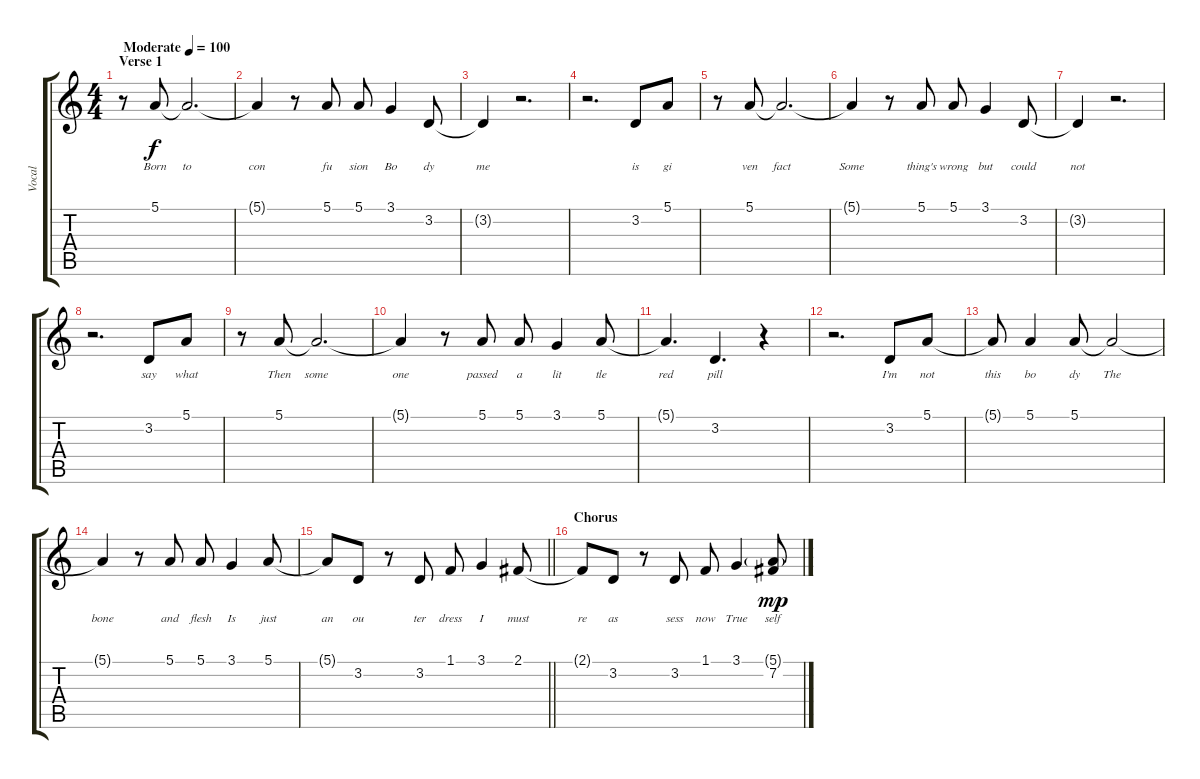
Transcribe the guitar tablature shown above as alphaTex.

\track ("Vocal" "Vocal") {instrument acousticgrandpiano}
\staff {score tabs}
\tuning (E4 B3 G3 D3 A2 E2) {hide}
\ts (4 4)
\section ("" "Verse 1")
\tempo (100 "Moderate")
\clef g2
\ks c
r.8{dy f instrument acousticgrandpiano} 5.1.8{lyrics (0 "Born") lyrics (1 "") lyrics (2 "") lyrics (3 "") lyrics (4 "")} 5.1{t}.2{d lyrics (0 "to") lyrics (1 "") lyrics (2 "") lyrics (3 "") lyrics (4 "")} |
5.1{t}.4{lyrics (0 "con") lyrics (1 "") lyrics (2 "") lyrics (3 "") lyrics (4 "")} r.8 5.1.8{lyrics (0 "fu") lyrics (1 "") lyrics (2 "") lyrics (3 "") lyrics (4 "")} 5.1.8{lyrics (0 "sion") lyrics (1 "") lyrics (2 "") lyrics (3 "") lyrics (4 "")} 3.1.4{lyrics (0 "Bo") lyrics (1 "") lyrics (2 "") lyrics (3 "") lyrics (4 "")} 3.2.8{lyrics (0 "dy") lyrics (1 "") lyrics (2 "") lyrics (3 "") lyrics (4 "")} |
3.2{t}.4{lyrics (0 "me") lyrics (1 "") lyrics (2 "") lyrics (3 "") lyrics (4 "")} r.2{d} |
r.2{d} 3.2.8{lyrics (0 "is") lyrics (1 "") lyrics (2 "") lyrics (3 "") lyrics (4 "")} 5.1.8{lyrics (0 "gi") lyrics (1 "") lyrics (2 "") lyrics (3 "") lyrics (4 "")} |
r.8 5.1.8{lyrics (0 "ven") lyrics (1 "") lyrics (2 "") lyrics (3 "") lyrics (4 "")} 5.1{t}.2{d lyrics (0 "fact") lyrics (1 "") lyrics (2 "") lyrics (3 "") lyrics (4 "")} |
5.1{t}.4{lyrics (0 "Some") lyrics (1 "") lyrics (2 "") lyrics (3 "") lyrics (4 "")} r.8 5.1.8{lyrics (0 "thing's") lyrics (1 "") lyrics (2 "") lyrics (3 "") lyrics (4 "")} 5.1.8{lyrics (0 "wrong") lyrics (1 "") lyrics (2 "") lyrics (3 "") lyrics (4 "")} 3.1.4{lyrics (0 "but") lyrics (1 "") lyrics (2 "") lyrics (3 "") lyrics (4 "")} 3.2.8{lyrics (0 "could") lyrics (1 "") lyrics (2 "") lyrics (3 "") lyrics (4 "")} |
3.2{t}.4{lyrics (0 "not") lyrics (1 "") lyrics (2 "") lyrics (3 "") lyrics (4 "")} r.2{d} |
r.2{d} 3.2.8{lyrics (0 "say") lyrics (1 "") lyrics (2 "") lyrics (3 "") lyrics (4 "")} 5.1.8{lyrics (0 "what") lyrics (1 "") lyrics (2 "") lyrics (3 "") lyrics (4 "")} |
r.8 5.1.8{lyrics (0 "Then") lyrics (1 "") lyrics (2 "") lyrics (3 "") lyrics (4 "")} 5.1{t}.2{d lyrics (0 "some") lyrics (1 "") lyrics (2 "") lyrics (3 "") lyrics (4 "")} |
5.1{t}.4{lyrics (0 "one") lyrics (1 "") lyrics (2 "") lyrics (3 "") lyrics (4 "")} r.8 5.1.8{lyrics (0 "passed") lyrics (1 "") lyrics (2 "") lyrics (3 "") lyrics (4 "")} 5.1.8{lyrics (0 "a") lyrics (1 "") lyrics (2 "") lyrics (3 "") lyrics (4 "")} 3.1.4{lyrics (0 "lit") lyrics (1 "") lyrics (2 "") lyrics (3 "") lyrics (4 "")} 5.1.8{lyrics (0 "tle") lyrics (1 "") lyrics (2 "") lyrics (3 "") lyrics (4 "")} |
5.1{t}.4{d lyrics (0 "red") lyrics (1 "") lyrics (2 "") lyrics (3 "") lyrics (4 "")} 3.2.4{d lyrics (0 "pill") lyrics (1 "") lyrics (2 "") lyrics (3 "") lyrics (4 "")} r.4 |
r.2{d} 3.2.8{lyrics (0 "I'm") lyrics (1 "") lyrics (2 "") lyrics (3 "") lyrics (4 "")} 5.1.8{lyrics (0 "not") lyrics (1 "") lyrics (2 "") lyrics (3 "") lyrics (4 "")} |
5.1{t}.8{lyrics (0 "this") lyrics (1 "") lyrics (2 "") lyrics (3 "") lyrics (4 "")} 5.1.4{lyrics (0 "bo") lyrics (1 "") lyrics (2 "") lyrics (3 "") lyrics (4 "")} 5.1.8{lyrics (0 "dy") lyrics (1 "") lyrics (2 "") lyrics (3 "") lyrics (4 "")} 5.1{t}.2{lyrics (0 "The") lyrics (1 "") lyrics (2 "") lyrics (3 "") lyrics (4 "")} |
5.1{t}.4{lyrics (0 "bone") lyrics (1 "") lyrics (2 "") lyrics (3 "") lyrics (4 "")} r.8 5.1.8{lyrics (0 "and") lyrics (1 "") lyrics (2 "") lyrics (3 "") lyrics (4 "")} 5.1.8{lyrics (0 "flesh") lyrics (1 "") lyrics (2 "") lyrics (3 "") lyrics (4 "")} 3.1.4{lyrics (0 "Is") lyrics (1 "") lyrics (2 "") lyrics (3 "") lyrics (4 "")} 5.1.8{lyrics (0 "just") lyrics (1 "") lyrics (2 "") lyrics (3 "") lyrics (4 "")} |
\barLineRight lightlight
5.1{t}.8{lyrics (0 "an") lyrics (1 "") lyrics (2 "") lyrics (3 "") lyrics (4 "")} 3.2.8{lyrics (0 "ou") lyrics (1 "") lyrics (2 "") lyrics (3 "") lyrics (4 "")} r.8 3.2.8{lyrics (0 "ter") lyrics (1 "") lyrics (2 "") lyrics (3 "") lyrics (4 "")} 1.1.8{lyrics (0 "dress") lyrics (1 "") lyrics (2 "") lyrics (3 "") lyrics (4 "")} 3.1.4{lyrics (0 "I") lyrics (1 "") lyrics (2 "") lyrics (3 "") lyrics (4 "")} 2.1.8{lyrics (0 "must") lyrics (1 "") lyrics (2 "") lyrics (3 "") lyrics (4 "")} |
\section ("" "Chorus")
2.1{t}.8{lyrics (0 "re") lyrics (1 "") lyrics (2 "") lyrics (3 "") lyrics (4 "")} 3.2.8{lyrics (0 "as") lyrics (1 "") lyrics (2 "") lyrics (3 "") lyrics (4 "")} r.8 3.2.8{lyrics (0 "sess") lyrics (1 "") lyrics (2 "") lyrics (3 "") lyrics (4 "")} 1.1.8{lyrics (0 "now") lyrics (1 "") lyrics (2 "") lyrics (3 "") lyrics (4 "")} 3.1.4{lyrics (0 "True") lyrics (1 "") lyrics (2 "") lyrics (3 "") lyrics (4 "")} (5.1{g} 7.2).8{lyrics (0 "self") lyrics (1 "") lyrics (2 "") lyrics (3 "") lyrics (4 "") dy mp}
